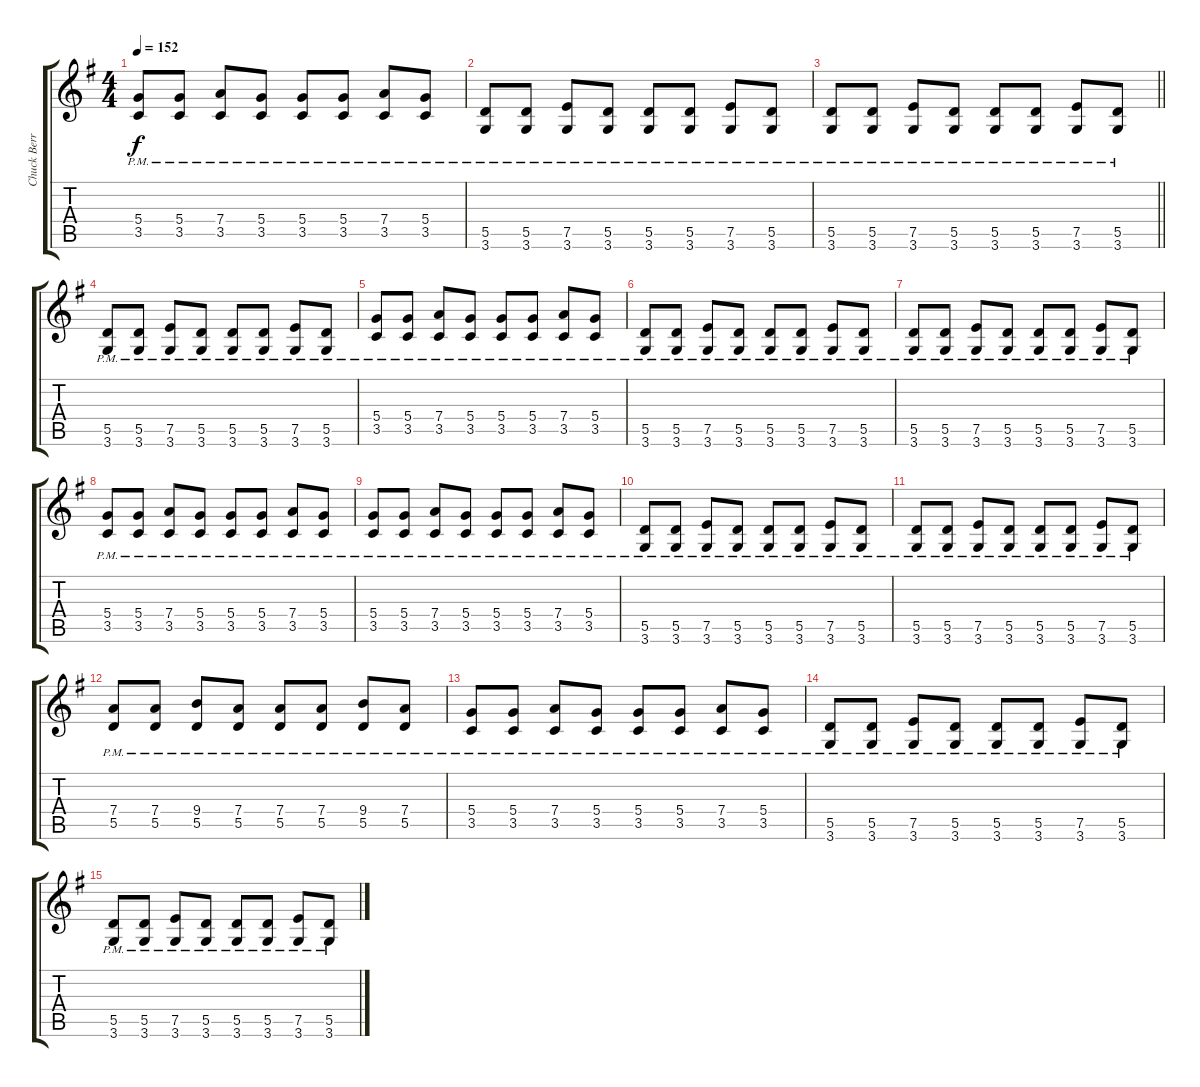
\track ("Chuck Berry - Electric Guitar 2" "Chuck Berr") {instrument electricguitarclean}
\staff {score tabs}
\tuning (E4 B3 G3 D3 A2 E2) {hide}
\ts (4 4)
\tempo 152
\clef g2
\ks g
(5.4{pm} 3.5{pm}).8{dy f} (5.4{pm} 3.5{pm}).8 (7.4{pm} 3.5{pm}).8 (5.4{pm} 3.5{pm}).8 (5.4{pm} 3.5{pm}).8 (5.4{pm} 3.5{pm}).8 (7.4{pm} 3.5{pm}).8 (5.4{pm} 3.5{pm}).8 |
(5.5{pm} 3.6{pm}).8 (5.5{pm} 3.6{pm}).8 (7.5{pm} 3.6{pm}).8 (5.5{pm} 3.6{pm}).8 (5.5{pm} 3.6{pm}).8 (5.5{pm} 3.6{pm}).8 (7.5{pm} 3.6{pm}).8 (5.5{pm} 3.6{pm}).8 |
\barLineRight lightlight
(5.5{pm} 3.6{pm}).8 (5.5{pm} 3.6{pm}).8 (7.5{pm} 3.6{pm}).8 (5.5{pm} 3.6{pm}).8 (5.5{pm} 3.6{pm}).8 (5.5{pm} 3.6{pm}).8 (7.5{pm} 3.6{pm}).8 (5.5{pm} 3.6{pm}).8 |
(5.5{pm} 3.6{pm}).8 (5.5{pm} 3.6{pm}).8 (7.5{pm} 3.6{pm}).8 (5.5{pm} 3.6{pm}).8 (5.5{pm} 3.6{pm}).8 (5.5{pm} 3.6{pm}).8 (7.5{pm} 3.6{pm}).8 (5.5{pm} 3.6{pm}).8 |
(5.4{pm} 3.5{pm}).8 (5.4{pm} 3.5{pm}).8 (7.4{pm} 3.5{pm}).8 (5.4{pm} 3.5{pm}).8 (5.4{pm} 3.5{pm}).8 (5.4{pm} 3.5{pm}).8 (7.4{pm} 3.5{pm}).8 (5.4{pm} 3.5{pm}).8 |
(5.5{pm} 3.6{pm}).8 (5.5{pm} 3.6{pm}).8 (7.5{pm} 3.6{pm}).8 (5.5{pm} 3.6{pm}).8 (5.5{pm} 3.6{pm}).8 (5.5{pm} 3.6{pm}).8 (7.5{pm} 3.6{pm}).8 (5.5{pm} 3.6{pm}).8 |
(5.5{pm} 3.6{pm}).8 (5.5{pm} 3.6{pm}).8 (7.5{pm} 3.6{pm}).8 (5.5{pm} 3.6{pm}).8 (5.5{pm} 3.6{pm}).8 (5.5{pm} 3.6{pm}).8 (7.5{pm} 3.6{pm}).8 (5.5{pm} 3.6{pm}).8 |
(5.4{pm} 3.5{pm}).8 (5.4{pm} 3.5{pm}).8 (7.4{pm} 3.5{pm}).8 (5.4{pm} 3.5{pm}).8 (5.4{pm} 3.5{pm}).8 (5.4{pm} 3.5{pm}).8 (7.4{pm} 3.5{pm}).8 (5.4{pm} 3.5{pm}).8 |
(5.4{pm} 3.5{pm}).8 (5.4{pm} 3.5{pm}).8 (7.4{pm} 3.5{pm}).8 (5.4{pm} 3.5{pm}).8 (5.4{pm} 3.5{pm}).8 (5.4{pm} 3.5{pm}).8 (7.4{pm} 3.5{pm}).8 (5.4{pm} 3.5{pm}).8 |
(5.5{pm} 3.6{pm}).8 (5.5{pm} 3.6{pm}).8 (7.5{pm} 3.6{pm}).8 (5.5{pm} 3.6{pm}).8 (5.5{pm} 3.6{pm}).8 (5.5{pm} 3.6{pm}).8 (7.5{pm} 3.6{pm}).8 (5.5{pm} 3.6{pm}).8 |
(5.5{pm} 3.6{pm}).8 (5.5{pm} 3.6{pm}).8 (7.5{pm} 3.6{pm}).8 (5.5{pm} 3.6{pm}).8 (5.5{pm} 3.6{pm}).8 (5.5{pm} 3.6{pm}).8 (7.5{pm} 3.6{pm}).8 (5.5{pm} 3.6{pm}).8 |
(7.4{pm} 5.5{pm}).8 (7.4{pm} 5.5{pm}).8 (9.4{pm} 5.5{pm}).8 (7.4{pm} 5.5{pm}).8 (7.4{pm} 5.5{pm}).8 (7.4{pm} 5.5{pm}).8 (9.4{pm} 5.5{pm}).8 (7.4{pm} 5.5{pm}).8 |
(5.4{pm} 3.5{pm}).8 (5.4{pm} 3.5{pm}).8 (7.4{pm} 3.5{pm}).8 (5.4{pm} 3.5{pm}).8 (5.4{pm} 3.5{pm}).8 (5.4{pm} 3.5{pm}).8 (7.4{pm} 3.5{pm}).8 (5.4{pm} 3.5{pm}).8 |
(5.5{pm} 3.6{pm}).8 (5.5{pm} 3.6{pm}).8 (7.5{pm} 3.6{pm}).8 (5.5{pm} 3.6{pm}).8 (5.5{pm} 3.6{pm}).8 (5.5{pm} 3.6{pm}).8 (7.5{pm} 3.6{pm}).8 (5.5{pm} 3.6{pm}).8 |
(5.5{pm} 3.6{pm}).8 (5.5{pm} 3.6{pm}).8 (7.5{pm} 3.6{pm}).8 (5.5{pm} 3.6{pm}).8 (5.5{pm} 3.6{pm}).8 (5.5{pm} 3.6{pm}).8 (7.5{pm} 3.6{pm}).8 (5.5{pm} 3.6{pm}).8
